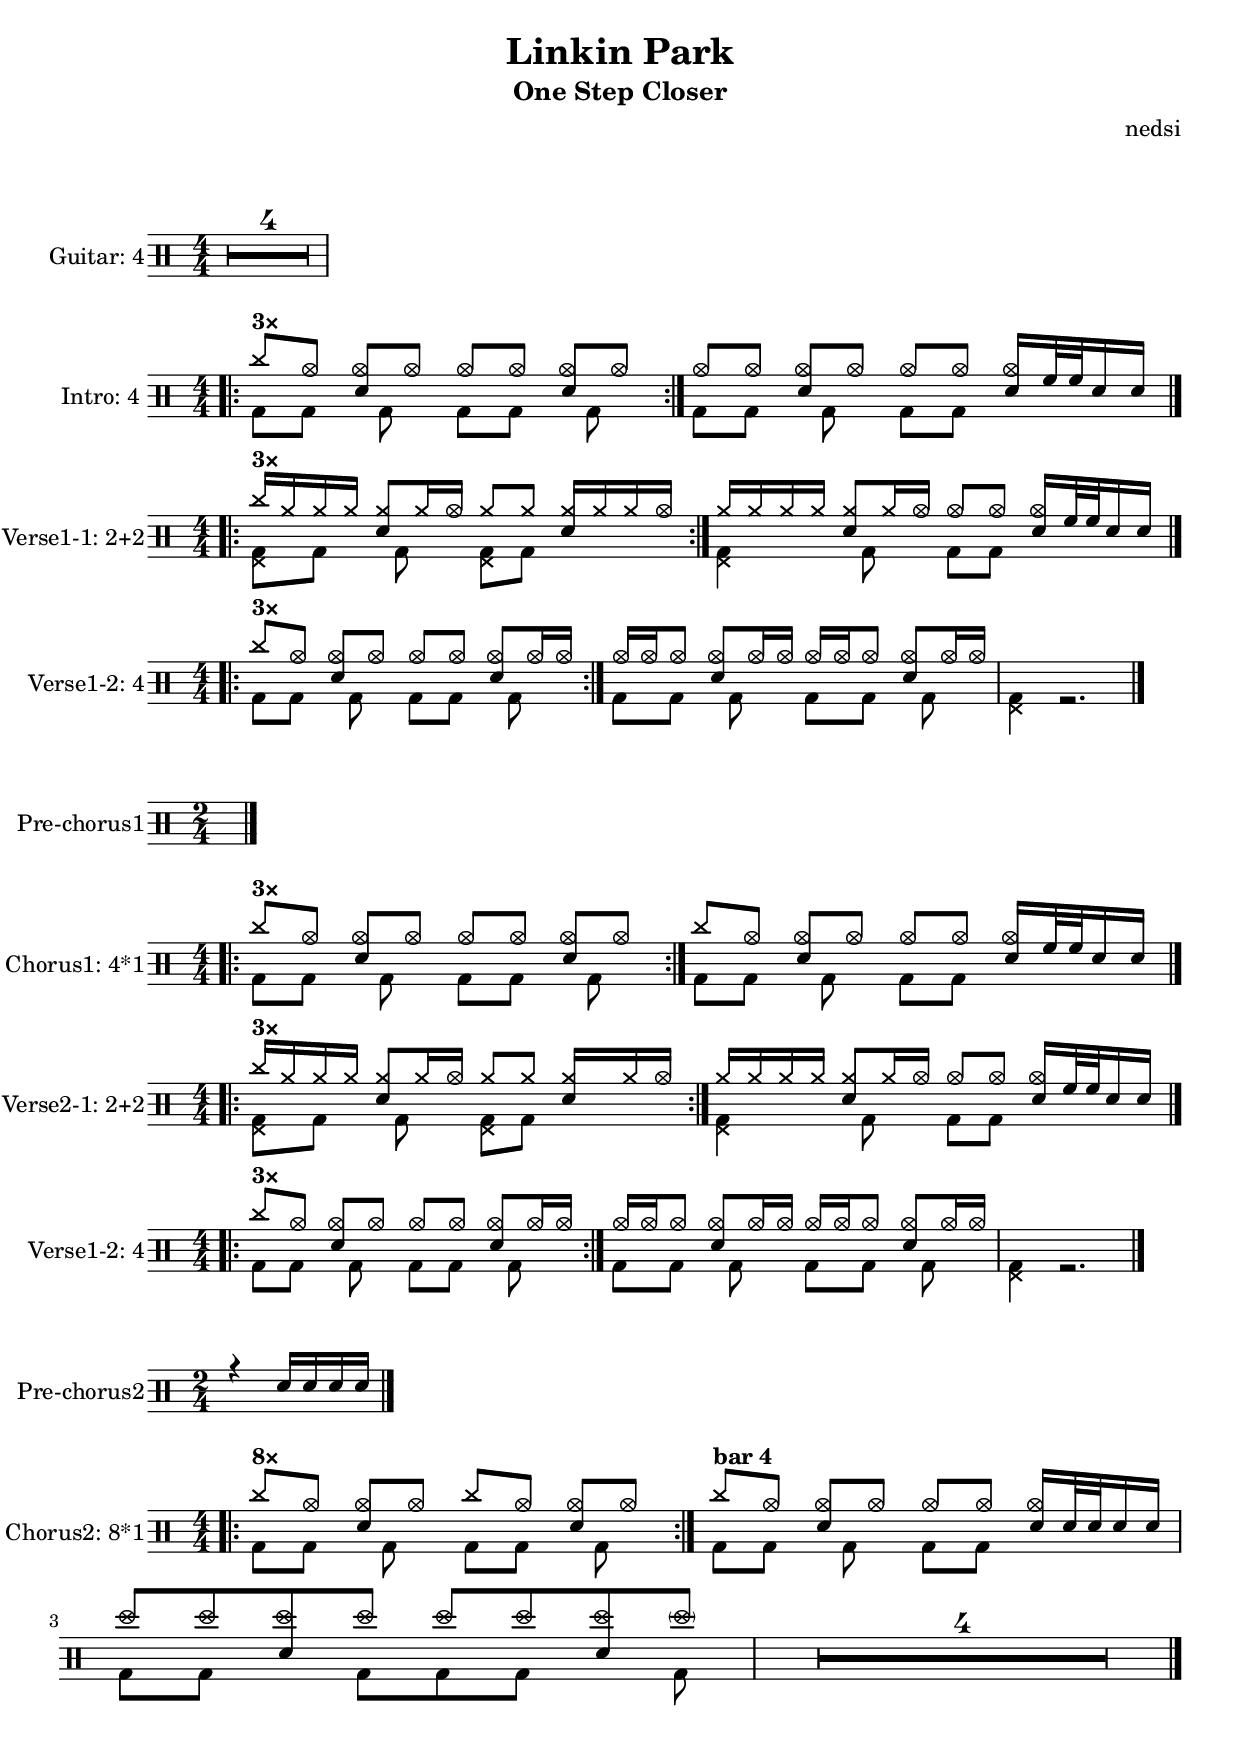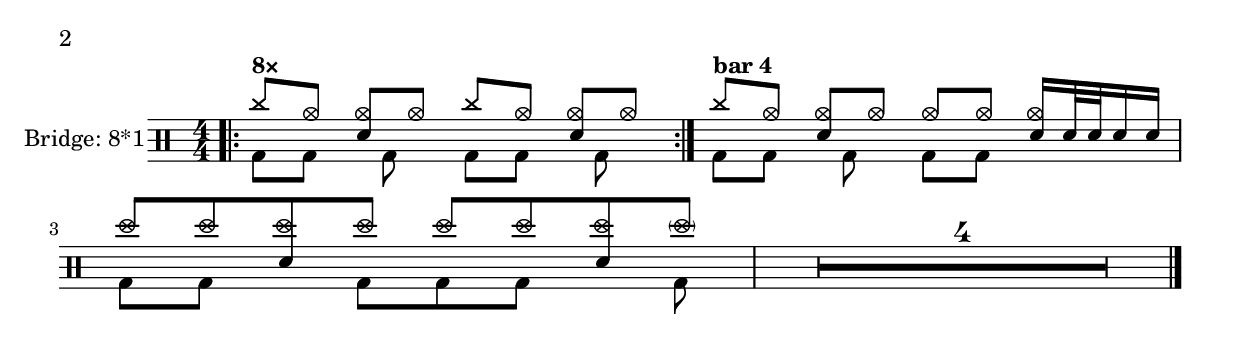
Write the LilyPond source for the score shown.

\version "2.24.3"
\include "definitions.ly"

\header {
  title = "Linkin Park"
  subtitle = "One Step Closer"
  composer = "nedsi"
}

% Custom markup to create vertical space
\markup {
  \vspace #2  % Adjust this value to set the amount of space you need
}

\layout{
  \set DrumStaff.drumStyleTable = #(alist->hash-table custom-notes)
}

"empty-4" = \drummode {
  \compressEmptyMeasures
  \override MultiMeasureRest.expand-limit = 1
    R1*4
}

silence = \drummode {
  r4*4
}

silence-half = \drummode {
  s2
}

hands-hh = \drummode {
  hh8[ hh] <hh sn>[ hh]
}

hands-hho-start = \drummode {
  cymc8[ hho] <hho sn>[ hho]
}

hands-hho = \drummode {
  hho8[ hho] <hho sn>[ hho]
}

hands-hh-verse = \drummode {
  cymc16[ hh hh hh] <hh sn>8 hh16 hho
  hh8[ hh] <hh sn>16 hh hh hho
}

"hands-hh-verse-2" = \drummode {
  cymc16[ hh hh hh] <hh sn>8 hh16 hho
  hh8[ hh] <hh sn>16[ s hh hho]
}

hands-hh-verse-fill = \drummode {
  hh16[ hh hh hh] <hh sn>8 hh16 hho
  hho8[ hho] <hho sn>16 tomh32 tomh sn16 sn
}

hands-hho-verse = \drummode {
  hho8[ hho] <hho sn>8 hho16 hho
}

hands-hho-verse-fill = \drummode {
  hho16[ hho hho8] <hho sn>8 hho16 hho
}

"hands-fill-1" = \drummode {
  hho8[ hho] <hho sn>16 tomh32 tomh sn16 sn
}

"hands-fill-2" = \drummode {
  hho8[ hho] <hho sn>16 sn32 sn sn16 sn
}

"hands-c1" = \drummode {
  cymc8[ hho] <hho sn>[ hho] hho8[ hho] <hho sn>[ hho]
}

"hands-c2" = \drummode {
  cymc8[ hho] <hho sn>[ hho] cymc8[ hho] <hho sn>[ hho]
}

"hands-c2-ch" = \drummode {
  cymch8 cymch <cymch sn> cymch cymch cymch <cymch sn> \parenthesize cymch
}

"hands-p-c2" = \drummode {
  r4 sn16 sn sn sn
}

"feet-2" = \drummode {
  bd8[ bd] s4
}

"feet-2-verse" = \drummode {
  <bd hhp>8[ bd] s4
}

"feet-3" = \drummode {
  bd8[ bd] s16 bd8 s16
}

"feet-3-verse" = \drummode {
  <bd hhp>8[ bd] s16 bd8 s16
}

"feet-c2" = \drummode {
  bd8[ bd] s bd[ bd bd] s bd
}

feet-oneshot = \drummode {
  <bd hhp>4 r2.
}

feet-verse-fill = \drummode {
  <bd hhp>4 s16 bd8 s16
}

\score {
    \new DrumStaff {
      \set DrumStaff.instrumentName = #"Guitar: 4"
      \new DrumVoice = "hands" { \numericTimeSignature \voiceOne \"empty-4" }
    }
}

\score {
  <<
    \new DrumStaff {
      \set DrumStaff.instrumentName = #"Intro: 4"
      <<
        \new DrumVoice = "hands" {
          \numericTimeSignature
          \voiceOne
          \bar ".|:-|"
          ^\markup \bold "3×"
          \hands-hho-start
          \hands-hho
          \bar ":|."
          \hands-hho
          \"hands-fill-1"
          \bar "|."
        }
        \new DrumVoice = "feet" {
          \voiceTwo
          \repeat unfold 3 {
            \"feet-3"
          }
          \"feet-2"
        }
      >>
    }
  >>
}

\score {
  <<
    \new DrumStaff {
      \set DrumStaff.instrumentName = #"Verse1-1: 2+2"
      \set DrumStaff.drumStyleTable = #(alist->hash-table custom-notes)
      <<
        \new DrumVoice = "hands" {
          \numericTimeSignature
          \voiceOne
          \bar ".|:-|"
          ^\markup \bold "3×"
          \hands-hh-verse
          \bar ":|."
          \hands-hh-verse-fill
          \bar "|."
        }
        \new DrumVoice = "feet" {
          \voiceTwo
          \"feet-3-verse"
          \"feet-2-verse"
          \feet-verse-fill
          \"feet-2"
        }
      >>
    }
  >>
}

\score {
  <<
    \new DrumStaff {
      \set DrumStaff.instrumentName = #"Verse1-2: 4"
      <<
        \new DrumVoice = "hands" {
          \numericTimeSignature
          \voiceOne
          \bar ".|:-|"
          ^\markup \bold "3×"
          \hands-hho-start
          \hands-hho-verse
          \bar ":|."
          \repeat unfold 2 {
            \hands-hho-verse-fill
          }
        }
        \new DrumVoice = "feet" {
          \voiceTwo
          \repeat unfold 4 {
            \"feet-3"
          }
          \feet-oneshot
          \bar "|."
        }
      >>
    }
  >>
}

\score {
  <<
    \new DrumStaff {
      \set DrumStaff.instrumentName = #"Pre-chorus1"
      \set DrumStaff.drumStyleTable = #(alist->hash-table custom-notes)
        \new DrumVoice = "hands" {
          \numericTimeSignature
          \time 2/4
          \voiceOne
          \silence-half
          \bar "|."
        }
    }
  >>
}

\score {
  <<
    \new DrumStaff {
      \set DrumStaff.instrumentName = #"Chorus1: 4*1"
      <<
        \new DrumVoice = "hands" {
          \numericTimeSignature
          \voiceOne
          \bar ".|:-|"
          ^\markup \bold "3×"
          \"hands-c1"
          \bar ":|."
          \hands-hho-start
          \"hands-fill-1"
          \bar "|."
        }
        \new DrumVoice = "feet" {
          \voiceTwo
          \repeat unfold 3 {
            \"feet-3"
          }
          \"feet-2"
        }
      >>
    }
  >>
}

\score {
  <<
    \new DrumStaff {
      \set DrumStaff.instrumentName = #"Verse2-1: 2+2"
      \set DrumStaff.drumStyleTable = #(alist->hash-table custom-notes)
      <<
        \new DrumVoice = "hands" {
          \numericTimeSignature
          \voiceOne
          \bar ".|:-|"
          ^\markup \bold "3×"
          \"hands-hh-verse-2"
          \bar ":|."
          \hands-hh-verse-fill
          \bar "|."
        }
        \new DrumVoice = "feet" {
          \voiceTwo
          \"feet-3-verse"
          \"feet-2-verse"
          \feet-verse-fill
          \"feet-2"
        }
      >>
    }
  >>
}

\score {
  <<
    \new DrumStaff {
      \set DrumStaff.instrumentName = #"Verse1-2: 4"
      <<
        \new DrumVoice = "hands" {
          \numericTimeSignature
          \voiceOne
          \bar ".|:-|"
          ^\markup \bold "3×"
          \hands-hho-start
          \hands-hho-verse
          \bar ":|."
          \repeat unfold 2 {
            \hands-hho-verse-fill
          }
        }
        \new DrumVoice = "feet" {
          \voiceTwo
          \repeat unfold 4 {
            \"feet-3"
          }
          \feet-oneshot
          \bar "|."
        }
      >>
    }
  >>
}

\score {
  <<
    \new DrumStaff {
      \set DrumStaff.instrumentName = #"Pre-chorus2"
      \set DrumStaff.drumStyleTable = #(alist->hash-table custom-notes)
        \new DrumVoice = "hands" {
          \numericTimeSignature
          \time 2/4
          \voiceOne
          \"hands-p-c2"
          \bar "|."
        }
    }
  >>
}

\score {
  <<
    \new DrumStaff {
      \set DrumStaff.instrumentName = #"Chorus2: 8*1"
      <<
        \new DrumVoice = "hands" {
          \numericTimeSignature
          \voiceOne
          \bar ".|:-|"
          ^\markup \bold "8×"
          \"hands-c2"
          \bar ":|."
          ^\markup \bold "bar 4"
          \hands-hho-start
          \"hands-fill-2"
          \break
          \"hands-c2-ch"
          \"empty-4"
          \bar "|."
        }
        \new DrumVoice = "feet" {
          \voiceTwo
          \repeat unfold 3 {
            \"feet-3"
          }
          \"feet-2"
          \"feet-c2"
        }
      >>
    }
  >>
}

%TODO: continue here
\score {
  <<
    \new DrumStaff {
      \set DrumStaff.instrumentName = #"Bridge: 8*1"
      <<
        \new DrumVoice = "hands" {
          \numericTimeSignature
          \voiceOne
          \bar ".|:-|"
          ^\markup \bold "8×"
          \"hands-c2"
          \bar ":|."
          ^\markup \bold "bar 4"
          \hands-hho-start
          \"hands-fill-2"
          \break
          \"hands-c2-ch"
          \"empty-4"
          \bar "|."
        }
        \new DrumVoice = "feet" {
          \voiceTwo
          \repeat unfold 3 {
            \"feet-3"
          }
          \"feet-2"
          \"feet-c2"
        }
      >>
    }
  >>
}
